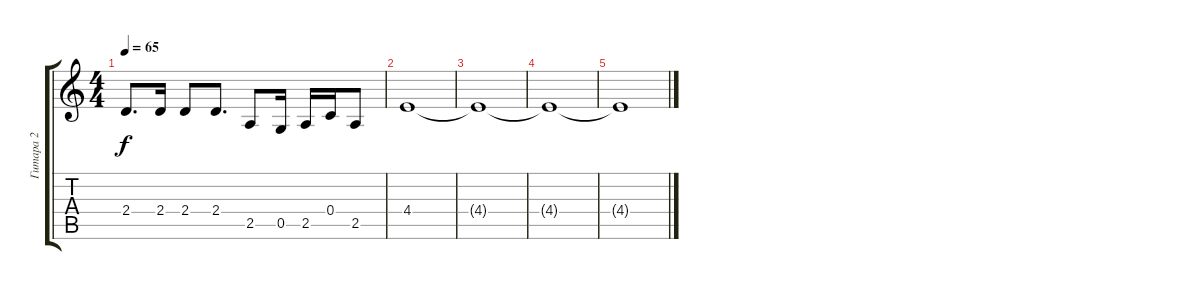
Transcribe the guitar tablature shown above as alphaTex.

\track ("Гитара 2" "Гитара 2") {instrument distortionguitar}
\staff {score tabs}
\tuning (D4 A3 F3 C3 G2 D2) {hide}
\ts (4 4)
\tempo 65
\clef g2
\ks c
2.4.8{d dy f} 2.4.16 2.4.8 2.4.8{d} 2.5.8 0.5.16 2.5.16 0.4.16 2.5.8 |
4.4.1 |
4.4{t}.1 |
4.4{t}.1 |
4.4{t}.1
